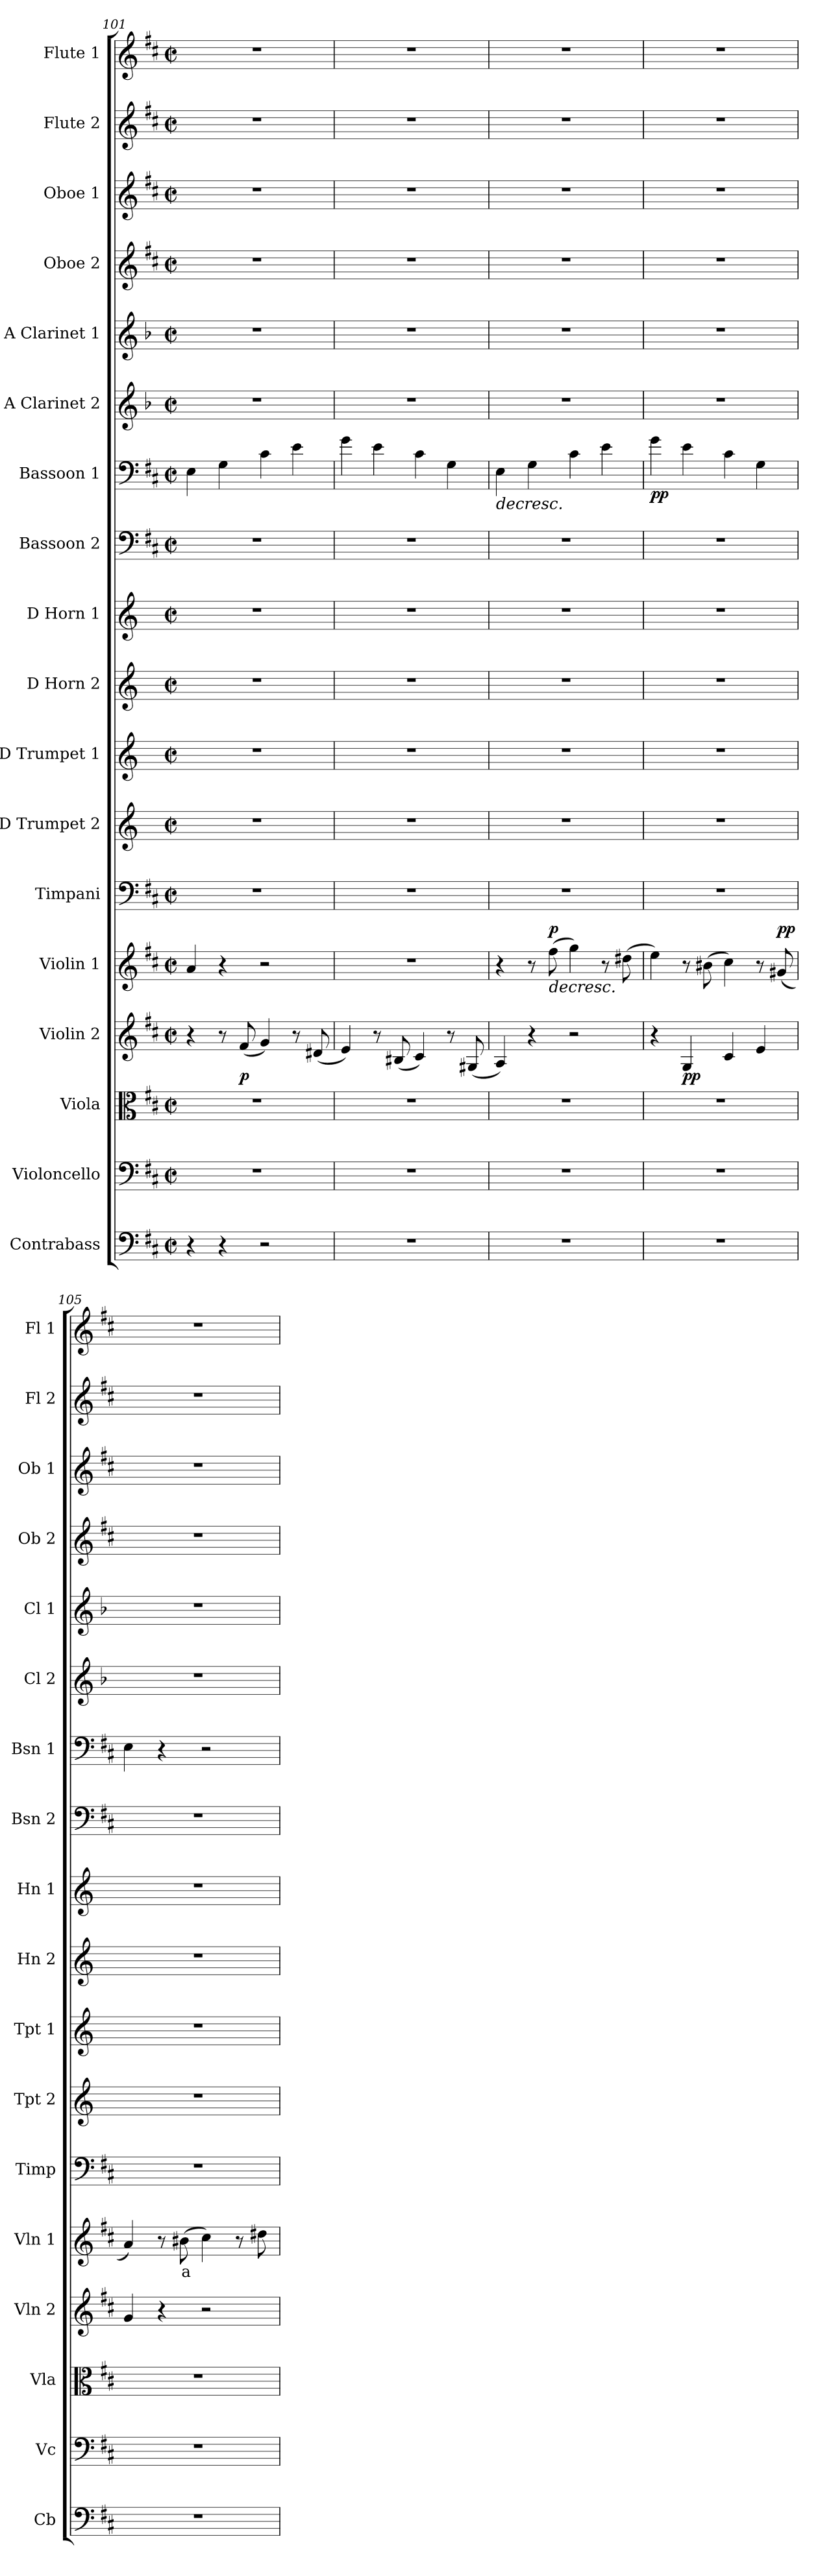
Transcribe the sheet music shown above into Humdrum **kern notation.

**kern	**kern	**kern	**kern	**dynam	**kern	**text	**dynam	**kern	**kern	**kern	**kern	**kern	**kern	**kern	**dynam	**kern	**kern	**kern	**kern	**kern	**kern
*part18	*part17	*part16	*part15	*part15	*part14	*part14	*part14	*part13	*part12	*part11	*part10	*part9	*part8	*part7	*part7	*part6	*part5	*part4	*part3	*part2	*part1
*staff18	*staff17	*staff16	*staff15	*staff15	*staff14	*staff14	*staff14	*staff13	*staff12	*staff11	*staff10	*staff9	*staff8	*staff7	*staff7	*staff6	*staff5	*staff4	*staff3	*staff2	*staff1
*I"Contrabass	*I"Violoncello	*I"Viola	*I"Violin 2	*	*I"Violin 1	*	*	*I"Timpani	*I"D Trumpet 2	*I"D Trumpet 1	*I"D Horn 2	*I"D Horn 1	*I"Bassoon 2	*I"Bassoon 1	*	*I"A Clarinet 2	*I"A Clarinet 1	*I"Oboe 2	*I"Oboe 1	*I"Flute 2	*I"Flute 1
*I'Cb	*I'Vc	*I'Vla	*I'Vln 2	*	*I'Vln 1	*	*	*I'Timp	*I'Tpt 2	*I'Tpt 1	*I'Hn 2	*I'Hn 1	*I'Bsn 2	*I'Bsn 1	*	*I'Cl 2	*I'Cl 1	*I'Ob 2	*I'Ob 1	*I'Fl 2	*I'Fl 1
*clefF4	*clefF4	*clefC3	*clefG2	*	*clefG2	*	*	*clefF4	*clefG2	*clefG2	*clefG2	*clefG2	*clefF4	*clefF4	*	*clefG2	*clefG2	*clefG2	*clefG2	*clefG2	*clefG2
*ITrd7c12	*	*	*	*	*	*	*	*	*ITrd-1c-2	*ITrd-1c-2	*ITrd6c10	*ITrd6c10	*	*	*	*ITrd2c3	*ITrd2c3	*	*	*	*
*k[f#c#]	*k[f#c#]	*k[f#c#]	*k[f#c#]	*	*k[f#c#]	*	*	*k[f#c#]	*k[f#c#]	*k[f#c#]	*k[f#c#]	*k[f#c#]	*k[f#c#]	*k[f#c#]	*	*k[f#c#]	*k[f#c#]	*k[f#c#]	*k[f#c#]	*k[f#c#]	*k[f#c#]
*M2/2	*M2/2	*M2/2	*M2/2	*	*M2/2	*	*	*M2/2	*M2/2	*M2/2	*M2/2	*M2/2	*M2/2	*M2/2	*	*M2/2	*M2/2	*M2/2	*M2/2	*M2/2	*M2/2
*met(c|)	*met(c|)	*met(c|)	*met(c|)	*	*met(c|)	*	*	*met(c|)	*met(c|)	*met(c|)	*met(c|)	*met(c|)	*met(c|)	*met(c|)	*	*met(c|)	*met(c|)	*met(c|)	*met(c|)	*met(c|)	*met(c|)
=101	=101	=101	=101	=101	=101	=101	=101	=101	=101	=101	=101	=101	=101	=101	=101	=101	=101	=101	=101	=101	=101
4r	1r	1r	4r	.	4a/	.	.	1r	1r	1r	1r	1r	1r	4E\	.	1r	1r	1r	1r	1r	1r
4r	.	.	8r	.	4r	.	.	.	.	.	.	.	.	4G\	.	.	.	.	.	.	.
!	!	!	!	!LO:DY:b	!	!	!	!	!	!	!	!	!	!	!	!	!	!	!	!	!
.	.	.	(8f#/	p	.	.	.	.	.	.	.	.	.	.	.	.	.	.	.	.	.
2r	.	.	4g/)	.	2r	.	.	.	.	.	.	.	.	4c#\	.	.	.	.	.	.	.
.	.	.	8r	.	.	.	.	.	.	.	.	.	.	4e\	.	.	.	.	.	.	.
.	.	.	(8d#X/	.	.	.	.	.	.	.	.	.	.	.	.	.	.	.	.	.	.
!!LO:PB:g=z
=102	=102	=102	=102	=102	=102	=102	=102	=102	=102	=102	=102	=102	=102	=102	=102	=102	=102	=102	=102	=102	=102
1r	1r	1r	4e/)	.	1r	.	.	1r	1r	1r	1r	1r	1r	4g\	.	1r	1r	1r	1r	1r	1r
.	.	.	8r	.	.	.	.	.	.	.	.	.	.	4e\	.	.	.	.	.	.	.
.	.	.	(8B#X/	.	.	.	.	.	.	.	.	.	.	.	.	.	.	.	.	.	.
.	.	.	4c#/)	.	.	.	.	.	.	.	.	.	.	4c#\	.	.	.	.	.	.	.
.	.	.	8r	.	.	.	.	.	.	.	.	.	.	4G\	.	.	.	.	.	.	.
.	.	.	(8G#X/	.	.	.	.	.	.	.	.	.	.	.	.	.	.	.	.	.	.
=103	=103	=103	=103	=103	=103	=103	=103	=103	=103	=103	=103	=103	=103	=103	=103	=103	=103	=103	=103	=103	=103
!	!	!	!	!	!	!	!	!	!	!	!	!	!	!LO:TX:b:i:t=decresc.	!	!	!	!	!	!	!
1r	1r	1r	4A/)	.	4r	.	.	1r	1r	1r	1r	1r	1r	4E\	.	1r	1r	1r	1r	1r	1r
.	.	.	4r	.	8r	.	.	.	.	.	.	.	.	4G\	.	.	.	.	.	.	.
!	!	!	!	!	!LO:TX:b:i:t=decresc.	!	!	!	!	!	!	!	!	!	!	!	!	!	!	!	!
!	!	!	!	!	!	!	!LO:DY:b	!	!	!	!	!	!	!	!	!	!	!	!	!	!
.	.	.	.	.	(8ff#\	.	p	.	.	.	.	.	.	.	.	.	.	.	.	.	.
.	.	.	2r	.	4gg\)	.	.	.	.	.	.	.	.	4c#\	.	.	.	.	.	.	.
.	.	.	.	.	8r	.	.	.	.	.	.	.	.	4e\	.	.	.	.	.	.	.
.	.	.	.	.	(8dd#X\	.	.	.	.	.	.	.	.	.	.	.	.	.	.	.	.
=104	=104	=104	=104	=104	=104	=104	=104	=104	=104	=104	=104	=104	=104	=104	=104	=104	=104	=104	=104	=104	=104
!	!	!	!	!	!	!	!	!	!	!	!	!	!	!	!LO:DY:b	!	!	!	!	!	!
1r	1r	1r	4r	.	4ee\)	.	.	1r	1r	1r	1r	1r	1r	4g\	pp	1r	1r	1r	1r	1r	1r
!	!	!	!	!LO:DY:b	!	!	!	!	!	!	!	!	!	!	!	!	!	!	!	!	!
.	.	.	4G/	pp	8r	.	.	.	.	.	.	.	.	4e\	.	.	.	.	.	.	.
.	.	.	.	.	(8b#X\	.	.	.	.	.	.	.	.	.	.	.	.	.	.	.	.
.	.	.	4c#/	.	4cc#\)	.	.	.	.	.	.	.	.	4c#\	.	.	.	.	.	.	.
.	.	.	4e/	.	8r	.	.	.	.	.	.	.	.	4G\	.	.	.	.	.	.	.
!	!	!	!	!	!	!	!LO:DY:b	!	!	!	!	!	!	!	!	!	!	!	!	!	!
.	.	.	.	.	(8g#X/	.	pp	.	.	.	.	.	.	.	.	.	.	.	.	.	.
=105	=105	=105	=105	=105	=105	=105	=105	=105	=105	=105	=105	=105	=105	=105	=105	=105	=105	=105	=105	=105	=105
1r	1r	1r	4g/	.	4a/)	.	.	1r	1r	1r	1r	1r	1r	4E\	.	1r	1r	1r	1r	1r	1r
.	.	.	4r	.	8r	.	.	.	.	.	.	.	.	4r	.	.	.	.	.	.	.
!	!	!	!	!	!	!LO:LY:b:color=#FF0000	!	!	!	!	!	!	!	!	!	!	!	!	!	!	!
.	.	.	.	.	(8b#X\	a	.	.	.	.	.	.	.	.	.	.	.	.	.	.	.
.	.	.	2r	.	4cc#\)	.	.	.	.	.	.	.	.	2r	.	.	.	.	.	.	.
.	.	.	.	.	8r	.	.	.	.	.	.	.	.	.	.	.	.	.	.	.	.
.	.	.	.	.	8dd#X\	.	.	.	.	.	.	.	.	.	.	.	.	.	.	.	.
=	=	=	=	=	=	=	=	=	=	=	=	=	=	=	=	=	=	=	=	=	=
*-	*-	*-	*-	*-	*-	*-	*-	*-	*-	*-	*-	*-	*-	*-	*-	*-	*-	*-	*-	*-	*-
